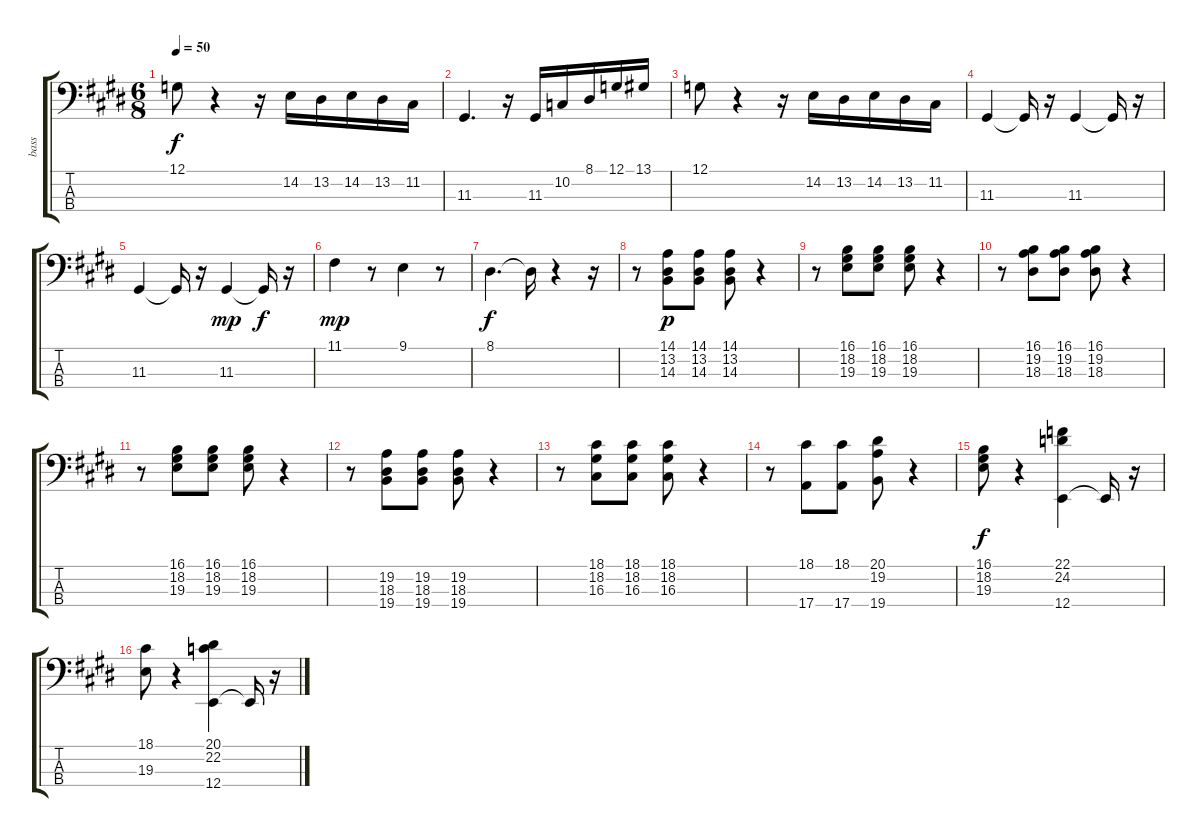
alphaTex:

\track ("bass                " "bass      ") {instrument electricgrandpiano}
\staff {score tabs}
\tuning (G2 D2 A1 E1) {hide}
\ts (6 8)
\tempo 50
\clef f4
\ks e
12.1.8{dy f} r.4 r.16 14.2.16 13.2.16 14.2.16 13.2.16 11.2.16 |
11.3.4{d} r.16 11.3.16 10.2.16 8.1.16 12.1.16 13.1.16 |
12.1.8 r.4 r.16 14.2.16 13.2.16 14.2.16 13.2.16 11.2.16 |
11.3.4 11.3{t}.16 r.16 11.3.4 11.3{t}.16 r.16 |
11.3.4 11.3{t}.16 r.16 11.3.4{dy mp} 11.3{t}.16{dy f} r.16 |
11.1.4{dy mp} r.8 9.1.4 r.8 |
8.1.4{d dy f} 8.1{t}.16 r.4 r.16 |
r.8 (14.1 13.2 14.3).8{dy p} (14.1 13.2 14.3).8 (14.1 13.2 14.3).8 r.4 |
r.8 (16.1 18.2 19.3).8 (16.1 18.2 19.3).8 (16.1 18.2 19.3).8 r.4 |
r.8 (16.1 19.2 18.3).8 (16.1 19.2 18.3).8 (16.1 19.2 18.3).8 r.4 |
r.8 (16.1 18.2 19.3).8 (16.1 18.2 19.3).8 (16.1 18.2 19.3).8 r.4 |
r.8 (19.2 18.3 19.4).8 (19.2 18.3 19.4).8 (19.2 18.3 19.4).8 r.4 |
r.8 (18.1 18.2 16.3).8 (18.1 18.2 16.3).8 (18.1 18.2 16.3).8 r.4 |
r.8 (18.1 17.4).8 (18.1 17.4).8 (20.1 19.2 19.4).8 r.4 |
(16.1 18.2 19.3).8{dy f} r.4 (22.1 24.2 12.4).4 12.4{t}.16 r.16 |
(18.1 19.3).8 r.4 (20.1 22.2 12.4).4 12.4{t}.16 r.16
